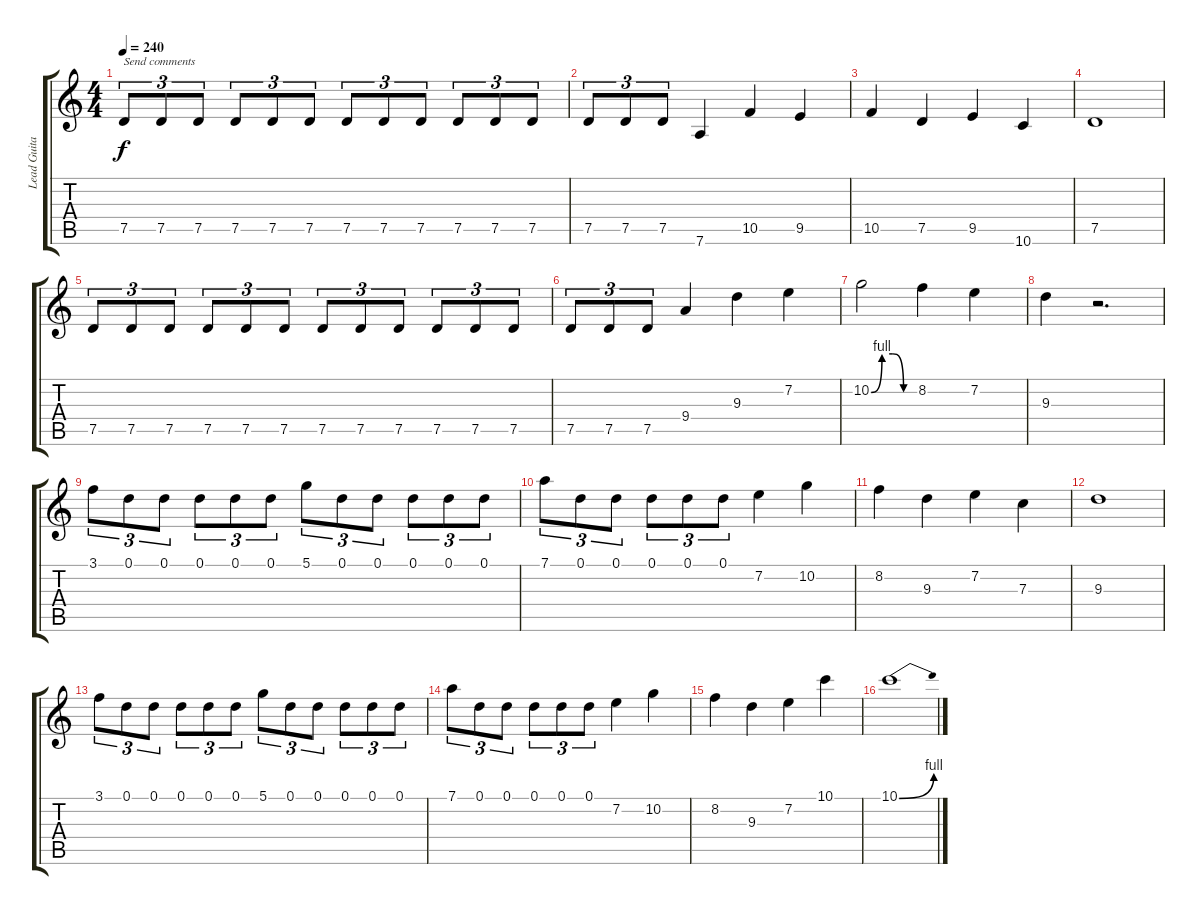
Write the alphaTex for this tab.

\track ("Lead Guitar" "Lead Guita") {instrument distortionguitar}
\staff {score tabs}
\tuning (D4 A3 F3 C3 G2 D2) {hide}
\ts (4 4)
\tempo 240
\clef g2
\ks c
7.5.8{tu (3 2) txt "Send comments" dy f instrument distortionguitar} 7.5.8{tu (3 2)} 7.5.8{tu (3 2)} 7.5.8{tu (3 2)} 7.5.8{tu (3 2)} 7.5.8{tu (3 2)} 7.5.8{tu (3 2)} 7.5.8{tu (3 2)} 7.5.8{tu (3 2)} 7.5.8{tu (3 2)} 7.5.8{tu (3 2)} 7.5.8{tu (3 2)} |
7.5.8{tu (3 2)} 7.5.8{tu (3 2)} 7.5.8{tu (3 2)} 7.6.4 10.5.4 9.5.4 |
10.5.4 7.5.4 9.5.4 10.6.4 |
7.5.1 |
7.5.8{tu (3 2)} 7.5.8{tu (3 2)} 7.5.8{tu (3 2)} 7.5.8{tu (3 2)} 7.5.8{tu (3 2)} 7.5.8{tu (3 2)} 7.5.8{tu (3 2)} 7.5.8{tu (3 2)} 7.5.8{tu (3 2)} 7.5.8{tu (3 2)} 7.5.8{tu (3 2)} 7.5.8{tu (3 2)} |
7.5.8{tu (3 2)} 7.5.8{tu (3 2)} 7.5.8{tu (3 2)} 9.4.4 9.3.4 7.2.4 |
10.2{be (custom 0 0 15 4 30 4 45 0 60 0)}.2 8.2.4 7.2.4 |
9.3.4 r.2{d} |
3.1.8{tu (3 2)} 0.1.8{tu (3 2)} 0.1.8{tu (3 2)} 0.1.8{tu (3 2)} 0.1.8{tu (3 2)} 0.1.8{tu (3 2)} 5.1.8{tu (3 2)} 0.1.8{tu (3 2)} 0.1.8{tu (3 2)} 0.1.8{tu (3 2)} 0.1.8{tu (3 2)} 0.1.8{tu (3 2)} |
7.1.8{tu (3 2)} 0.1.8{tu (3 2)} 0.1.8{tu (3 2)} 0.1.8{tu (3 2)} 0.1.8{tu (3 2)} 0.1.8{tu (3 2)} 7.2.4 10.2.4 |
8.2.4 9.3.4 7.2.4 7.3.4 |
9.3.1 |
3.1.8{tu (3 2)} 0.1.8{tu (3 2)} 0.1.8{tu (3 2)} 0.1.8{tu (3 2)} 0.1.8{tu (3 2)} 0.1.8{tu (3 2)} 5.1.8{tu (3 2)} 0.1.8{tu (3 2)} 0.1.8{tu (3 2)} 0.1.8{tu (3 2)} 0.1.8{tu (3 2)} 0.1.8{tu (3 2)} |
7.1.8{tu (3 2)} 0.1.8{tu (3 2)} 0.1.8{tu (3 2)} 0.1.8{tu (3 2)} 0.1.8{tu (3 2)} 0.1.8{tu (3 2)} 7.2.4 10.2.4 |
8.2.4 9.3.4 7.2.4 10.1.4 |
10.1{be (bend 0 0 60 4)}.1
